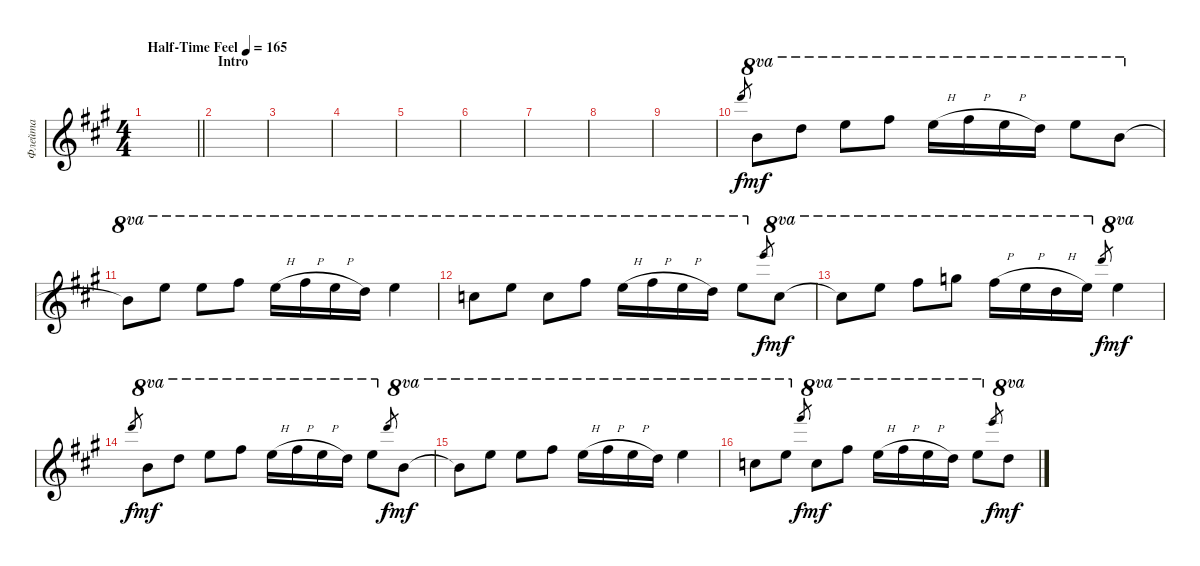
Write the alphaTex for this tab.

\track ("Флейта" "Флейта") {instrument flute}
\staff {score}
\tuning (E4 B3 G3 D3 A2 E2) {hide}
\ts (4 4)
\tempo (165 "Half-Time Feel")
\clef g2
\barLineRight lightlight
\ks f#minor
|
\section ("" "Intro")
|
|
|
|
|
|
|
|
22.1.8{gr} 19.1.8{ot 8va dy mf} 22.1.8{ot 8va} 24.1.8{ot 8va} 26.1.8{ot 8va} 24.1{h}.16{ot 8va} 26.1{h}.16{ot 8va} 24.1{h}.16{ot 8va} 22.1.16{ot 8va} 24.1.8{ot 8va} 19.1.8{ot 8va} |
19.1{t}.8{ot 8va} 24.1.8{ot 8va} 24.1.8{ot 8va} 26.1.8{ot 8va} 24.1{h}.16{ot 8va} 26.1{h}.16{ot 8va} 24.1{h}.16{ot 8va} 22.1.16{ot 8va} 24.1.4{ot 8va} |
20.1.8{ot 8va} 24.1.8{ot 8va} 20.1.8{ot 8va} 26.1.8{ot 8va} 24.1{h}.16{ot 8va} 26.1{h}.16{ot 8va} 24.1{h}.16{ot 8va} 22.1.16{ot 8va} 24.1.8{ot 8va} 24.1.8{gr dy f} 20.1.8{ot 8va dy mf} |
20.1{t}.8{ot 8va} 24.1.8{ot 8va} 26.1.8{ot 8va} 27.1.8{ot 8va} 26.1{h}.16{ot 8va} 24.1{h}.16{ot 8va} 22.1{h}.16{ot 8va} 24.1.16{ot 8va} 22.1.8{gr dy f} 24.1.4{ot 8va dy mf} |
22.1.8{gr dy f} 19.1.8{ot 8va dy mf} 22.1.8{ot 8va} 24.1.8{ot 8va} 26.1.8{ot 8va} 24.1{h}.16{ot 8va} 26.1{h}.16{ot 8va} 24.1{h}.16{ot 8va} 22.1.16{ot 8va} 24.1.8{ot 8va} 22.1.8{gr dy f} 19.1.8{ot 8va dy mf} |
19.1{t}.8{ot 8va} 24.1.8{ot 8va} 24.1.8{ot 8va} 26.1.8{ot 8va} 24.1{h}.16{ot 8va} 26.1{h}.16{ot 8va} 24.1{h}.16{ot 8va} 22.1.16{ot 8va} 24.1.4{ot 8va} |
20.1.8{ot 8va} 24.1.8{ot 8va} 26.1.8{gr dy f} 20.1.8{ot 8va dy mf} 26.1.8{ot 8va} 24.1{h}.16{ot 8va} 26.1{h}.16{ot 8va} 24.1{h}.16{ot 8va} 22.1.16{ot 8va} 24.1.8{ot 8va} 24.1.8{gr dy f} 22.1.8{ot 8va dy mf}
